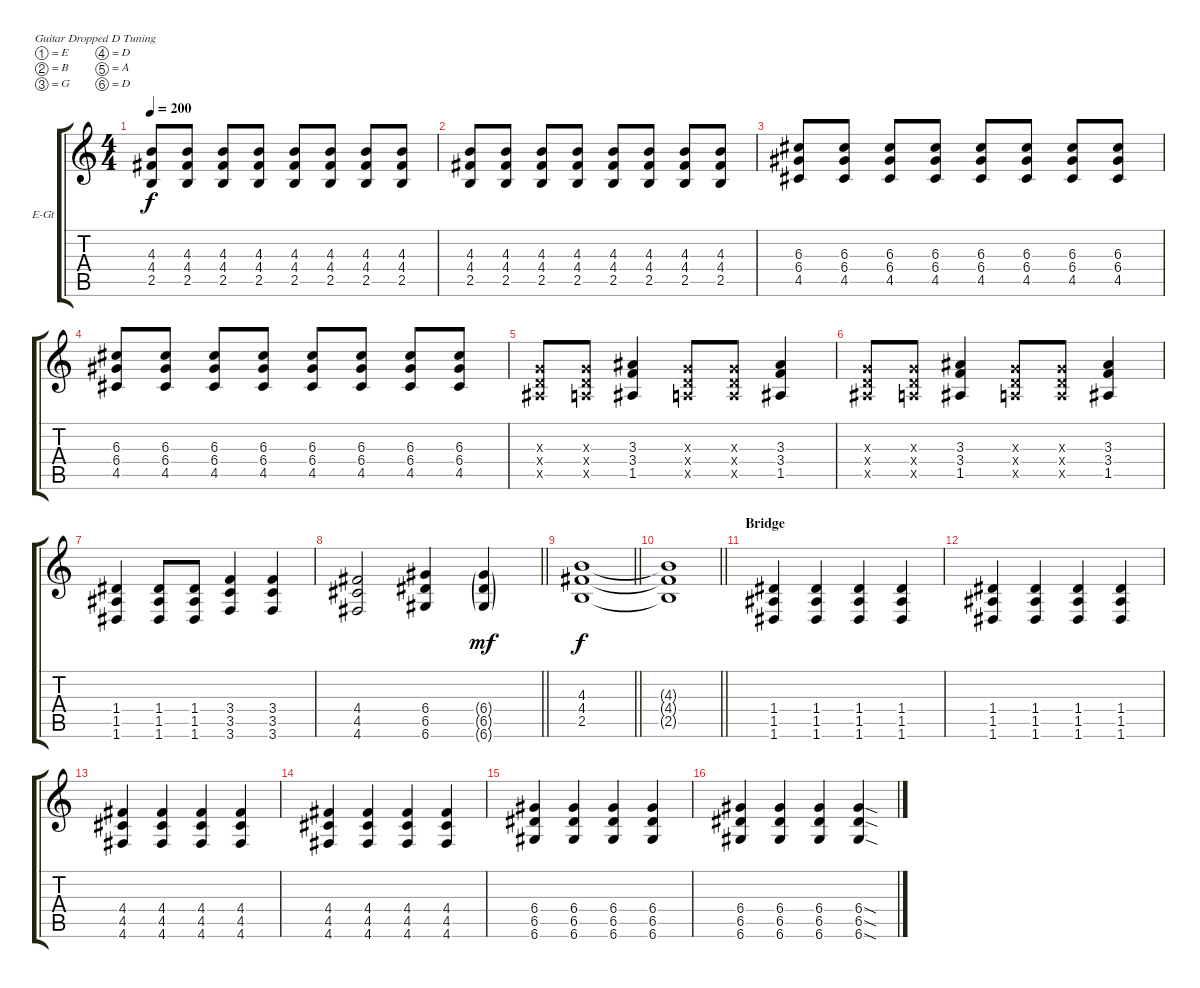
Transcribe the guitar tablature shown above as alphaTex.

\bracketExtendMode groupsimilarinstruments
\firstSystemTrackNameOrientation horizontal
\otherSystemsTrackNameOrientation horizontal
\track ("Guitar 2" "E-Gt") {instrument distortionguitar}
\staff {score tabs}
\tuning (E4 B3 G3 D3 A2 D2)
\ts (4 4)
\tempo 200
\clef g2
\ks c
(4.3 4.4 2.5).8{dy f} (4.3 4.4 2.5).8 (4.3 4.4 2.5).8 (4.3 4.4 2.5).8 (4.3 4.4 2.5).8 (4.3 4.4 2.5).8 (4.3 4.4 2.5).8 (4.3 4.4 2.5).8 |
(4.3 4.4 2.5).8 (4.3 4.4 2.5).8 (4.3 4.4 2.5).8 (4.3 4.4 2.5).8 (4.3 4.4 2.5).8 (4.3 4.4 2.5).8 (4.3 4.4 2.5).8 (4.3 4.4 2.5).8 |
(6.3 6.4 4.5).8 (6.3 6.4 4.5).8 (6.3 6.4 4.5).8 (6.3 6.4 4.5).8 (6.3 6.4 4.5).8 (6.3 6.4 4.5).8 (6.3 6.4 4.5).8 (6.3 6.4 4.5).8 |
(6.3 6.4 4.5).8 (6.3 6.4 4.5).8 (6.3 6.4 4.5).8 (6.3 6.4 4.5).8 (6.3 6.4 4.5).8 (6.3 6.4 4.5).8 (6.3 6.4 4.5).8 (6.3 6.4 4.5).8 |
(0.3{x} 0.4{x} 1.5{x}).8 (0.3{x} 0.4{x} 0.5{x}).8 (3.3 3.4 1.5).4 (0.3{x} 0.4{x} 0.5{x}).8 (0.3{x} 0.4{x} 0.5{x}).8 (3.3 3.4 1.5).4 |
(0.3{x} 0.4{x} 1.5{x}).8 (0.3{x} 0.4{x} 0.5{x}).8 (3.3 3.4 1.5).4 (0.3{x} 0.4{x} 0.5{x}).8 (0.3{x} 0.4{x} 0.5{x}).8 (3.3 3.4 1.5).4 |
(1.4 1.5 1.6).4 (1.4 1.5 1.6).8 (1.4 1.5 1.6).8 (3.4 3.5 3.6).4 (3.4 3.5 3.6).4 |
\barLineRight lightlight
(4.4 4.5 4.6).2 (6.4 6.5 6.6).4 (6.4{g} 6.5{g} 6.6{g}).4{dy mf} |
\barLineRight lightlight
(4.3 4.4 2.5).1{dy f} |
\barLineRight lightlight
(4.3{t} 4.4{t} 2.5{t}).1 |
\section ("" "Bridge")
(1.4 1.5 1.6).4 (1.4 1.5 1.6).4 (1.4 1.5 1.6).4 (1.4 1.5 1.6).4 |
(1.4 1.5 1.6).4 (1.4 1.5 1.6).4 (1.4 1.5 1.6).4 (1.4 1.5 1.6).4 |
(4.4 4.5 4.6).4 (4.4 4.5 4.6).4 (4.4 4.5 4.6).4 (4.4 4.5 4.6).4 |
(4.4 4.5 4.6).4 (4.4 4.5 4.6).4 (4.4 4.5 4.6).4 (4.4 4.5 4.6).4 |
(6.4 6.5 6.6).4 (6.4 6.5 6.6).4 (6.4 6.5 6.6).4 (6.4 6.5 6.6).4 |
(6.4 6.5 6.6).4 (6.4 6.5 6.6).4 (6.4 6.5 6.6).4 (6.4{sod} 6.5{sod} 6.6{sod}).4
